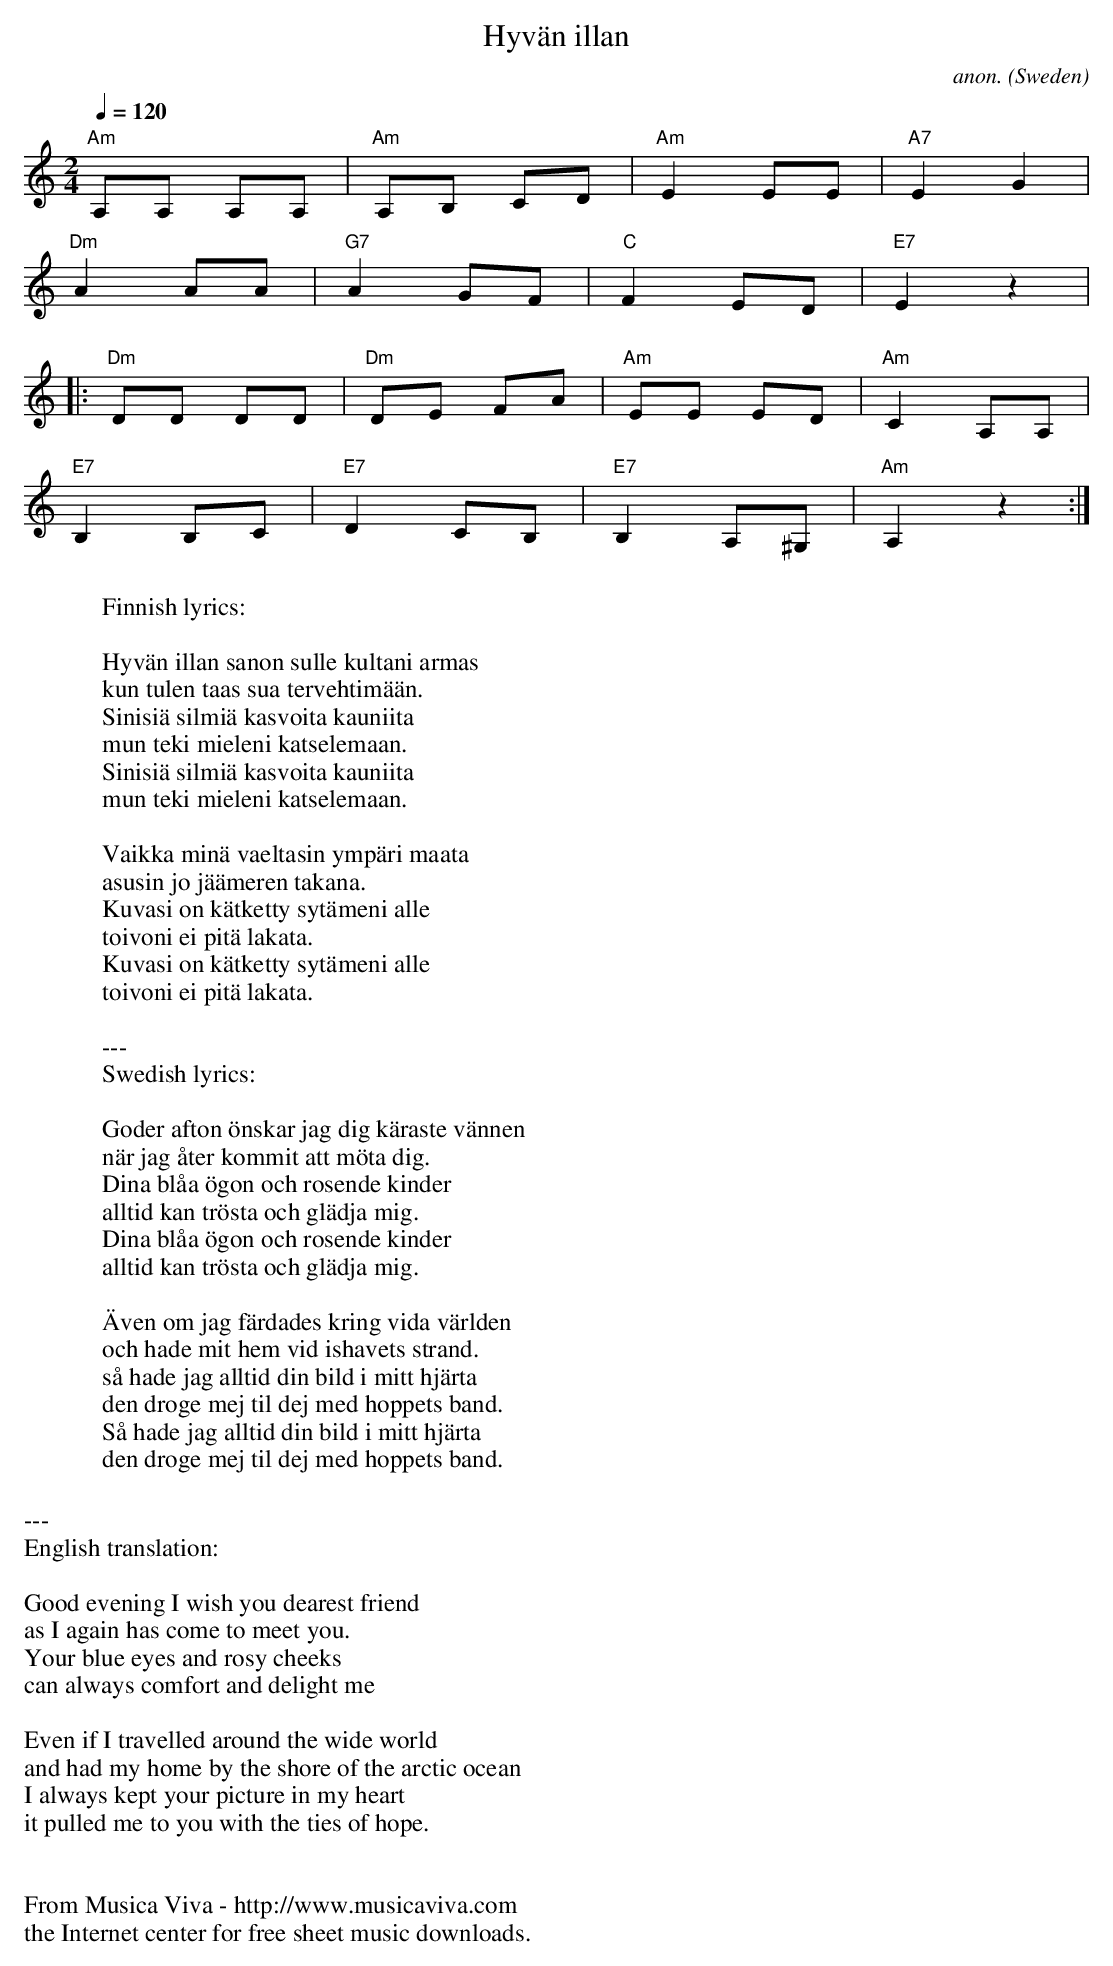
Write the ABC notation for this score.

X:1
T:Hyv\"an illan
C:anon.
O:Sweden
V:1 Program 1 71 %Clarinet
M:2/4
L:1/8
Q:1/4=120
K:Am
"Am"A,A, A,A,|"Am"A,B, CD|"Am"E2 EE|"A7"E2 G2|
"Dm"A2 AA|"G7"A2 GF|"C"F2 ED|"E7"E2 z2|
|:"Dm"DD DD|"Dm"DE FA|"Am"EE ED|"Am"C2 A,A,|
"E7"B,2 B,C|"E7"D2 CB,|"E7"B,2 A,^G,|"Am"A,2 z2:|
W:
W:Finnish lyrics:
W:
W:Hyv\"an illan sanon sulle kultani armas
W:kun tulen taas sua tervehtim\"a\"an.
W:Sinisi\"a silmi\"a kasvoita kauniita
W:mun teki mieleni katselemaan.
W:Sinisi\"a silmi\"a kasvoita kauniita
W:mun teki mieleni katselemaan.
W:
W:Vaikka min\"a vaeltasin ymp\"ari maata
W:asusin jo j\"a\"ameren takana.
W:Kuvasi on k\"atketty syt\"ameni alle
W:toivoni ei pit\"a lakata.
W:Kuvasi on k\"atketty syt\"ameni alle
W:toivoni ei pit\"a lakata.
W:
W:---
W:Swedish lyrics:
W:
W:Goder afton \"onskar jag dig k\"araste v\"annen
W:n\"ar jag \aater kommit att m\"ota dig.
W:Dina bl\aaa \"ogon och rosende kinder
W:alltid kan tr\"osta och gl\"adja mig.
W:Dina bl\aaa \"ogon och rosende kinder
W:alltid kan tr\"osta och gl\"adja mig.
W:
W:\"Aven om jag f\"ardades kring vida v\"arlden
W:och hade mit hem vid ishavets strand.
W:s\aa hade jag alltid din bild i mitt hj\"arta
W:den droge mej til dej med hoppets band.
W:S\aa hade jag alltid din bild i mitt hj\"arta
W:den droge mej til dej med hoppets band.
W:
W:---
W:English translation:
W:
W:Good evening I wish you dearest friend
W:as I again has come to meet you.
W:Your blue eyes and rosy cheeks
W:can always comfort and delight me
W:
W:Even if I travelled around the wide world
W:and had my home by the shore of the arctic ocean
W:I always kept your picture in my heart
W:it pulled me to you with the ties of hope.
W:
W:
W:  From Musica Viva - http://www.musicaviva.com
W:  the Internet center for free sheet music downloads.
